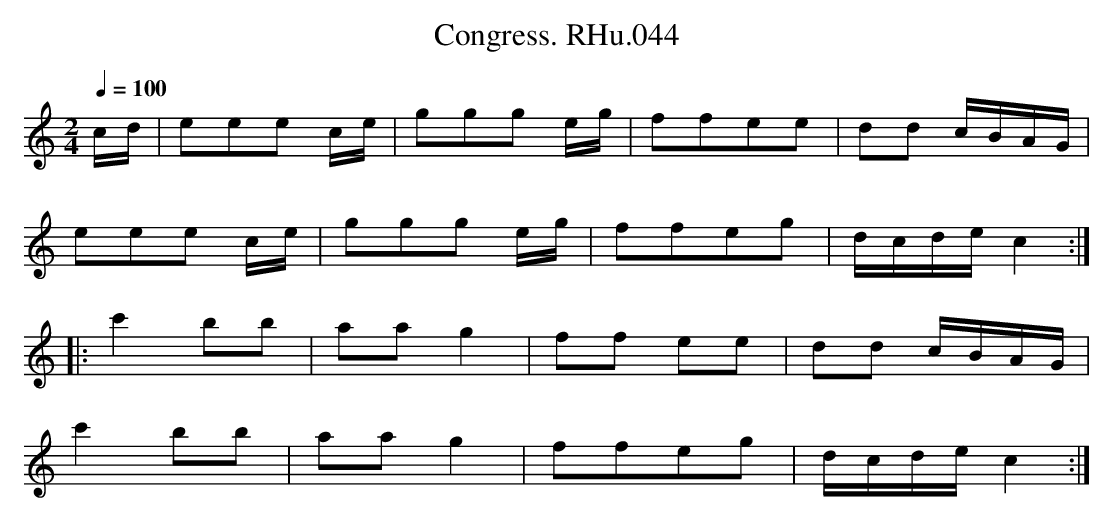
X:1
T:Congress. RHu.044
L:1/8
M:2/4
Q:1/4=100
K:C
c/d/|eee c/e/|ggg e/g/|ffee|dd c/B/A/G/|!
eee c/e/|ggg e/g/|ffeg|d/c/d/e/c2::!
c'2bb|aag2|ff ee|dd c/B/A/G/|!
c'2bb|aag2|ffeg|d/c/d/e/ c2:|
